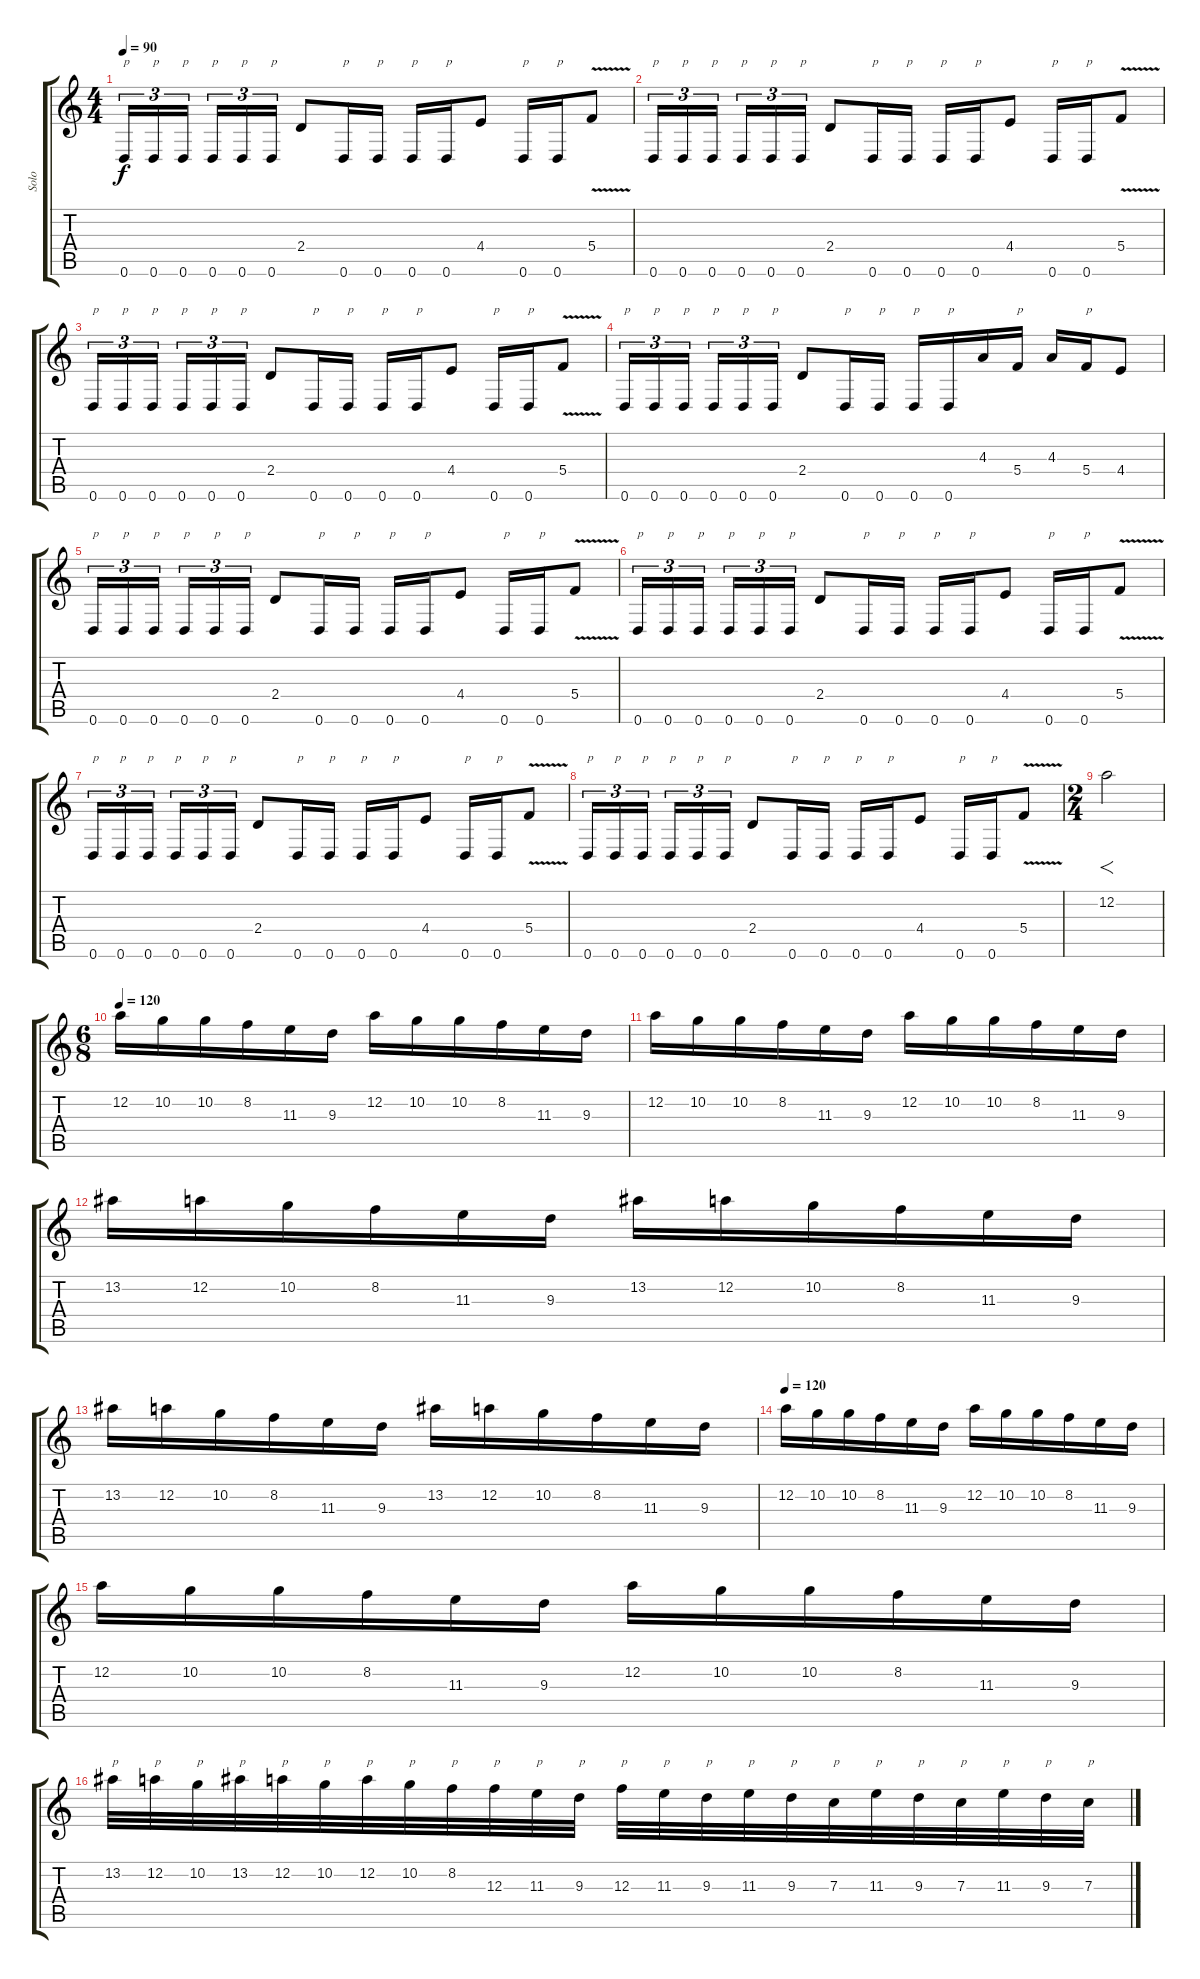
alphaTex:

\track ("Solo" "Solo") {instrument distortionguitar}
\staff {score tabs}
\tuning (D4 A3 F3 C3 G2 D2) {hide}
\ts (4 4)
\tempo 90
\clef g2
\ks c
0.6.16{tu (3 2) txt "p" dy f volume 0} 0.6.16{tu (3 2) txt "p"} 0.6.16{tu (3 2) txt "p" beam splitsecondary} 0.6.16{tu (3 2) txt "p"} 0.6.16{tu (3 2) txt "p"} 0.6.16{tu (3 2) txt "p"} 2.4.8 0.6.16{txt "p"} 0.6.16{txt "p"} 0.6.16{txt "p"} 0.6.16{txt "p"} 4.4.8 0.6.16{txt "p"} 0.6.16{txt "p"} 5.4{v}.8 |
0.6.16{tu (3 2) txt "p"} 0.6.16{tu (3 2) txt "p"} 0.6.16{tu (3 2) txt "p" beam splitsecondary} 0.6.16{tu (3 2) txt "p"} 0.6.16{tu (3 2) txt "p"} 0.6.16{tu (3 2) txt "p"} 2.4.8 0.6.16{txt "p"} 0.6.16{txt "p"} 0.6.16{txt "p"} 0.6.16{txt "p"} 4.4.8 0.6.16{txt "p"} 0.6.16{txt "p"} 5.4{v}.8 |
0.6.16{tu (3 2) txt "p"} 0.6.16{tu (3 2) txt "p"} 0.6.16{tu (3 2) txt "p" beam splitsecondary} 0.6.16{tu (3 2) txt "p"} 0.6.16{tu (3 2) txt "p"} 0.6.16{tu (3 2) txt "p"} 2.4.8 0.6.16{txt "p"} 0.6.16{txt "p"} 0.6.16{txt "p"} 0.6.16{txt "p"} 4.4.8 0.6.16{txt "p"} 0.6.16{txt "p"} 5.4{v}.8 |
0.6.16{tu (3 2) txt "p"} 0.6.16{tu (3 2) txt "p"} 0.6.16{tu (3 2) txt "p" beam splitsecondary} 0.6.16{tu (3 2) txt "p"} 0.6.16{tu (3 2) txt "p"} 0.6.16{tu (3 2) txt "p"} 2.4.8 0.6.16{txt "p"} 0.6.16{txt "p"} 0.6.16{txt "p"} 0.6.16{txt "p"} 4.3.16 5.4.16{txt "p"} 4.3.16 5.4.16{txt "p"} 4.4.8 |
0.6.16{tu (3 2) txt "p"} 0.6.16{tu (3 2) txt "p"} 0.6.16{tu (3 2) txt "p" beam splitsecondary} 0.6.16{tu (3 2) txt "p"} 0.6.16{tu (3 2) txt "p"} 0.6.16{tu (3 2) txt "p"} 2.4.8 0.6.16{txt "p"} 0.6.16{txt "p"} 0.6.16{txt "p"} 0.6.16{txt "p"} 4.4.8 0.6.16{txt "p"} 0.6.16{txt "p"} 5.4{v}.8 |
0.6.16{tu (3 2) txt "p"} 0.6.16{tu (3 2) txt "p"} 0.6.16{tu (3 2) txt "p" beam splitsecondary} 0.6.16{tu (3 2) txt "p"} 0.6.16{tu (3 2) txt "p"} 0.6.16{tu (3 2) txt "p"} 2.4.8 0.6.16{txt "p"} 0.6.16{txt "p"} 0.6.16{txt "p"} 0.6.16{txt "p"} 4.4.8 0.6.16{txt "p"} 0.6.16{txt "p"} 5.4{v}.8 |
0.6.16{tu (3 2) txt "p"} 0.6.16{tu (3 2) txt "p"} 0.6.16{tu (3 2) txt "p" beam splitsecondary} 0.6.16{tu (3 2) txt "p"} 0.6.16{tu (3 2) txt "p"} 0.6.16{tu (3 2) txt "p"} 2.4.8 0.6.16{txt "p"} 0.6.16{txt "p"} 0.6.16{txt "p"} 0.6.16{txt "p"} 4.4.8 0.6.16{txt "p"} 0.6.16{txt "p"} 5.4{v}.8 |
0.6.16{tu (3 2) txt "p"} 0.6.16{tu (3 2) txt "p"} 0.6.16{tu (3 2) txt "p" beam splitsecondary} 0.6.16{tu (3 2) txt "p"} 0.6.16{tu (3 2) txt "p"} 0.6.16{tu (3 2) txt "p"} 2.4.8 0.6.16{txt "p"} 0.6.16{txt "p"} 0.6.16{txt "p"} 0.6.16{txt "p"} 4.4.8 0.6.16{txt "p"} 0.6.16{txt "p"} 5.4{v}.8 |
\ts (2 4)
12.2.2{f volume 16} |
\ts (6 8)
\tempo 120
12.2.16 10.2.16 10.2.16 8.2.16 11.3.16 9.3.16 12.2.16 10.2.16 10.2.16 8.2.16 11.3.16 9.3.16 |
12.2.16 10.2.16 10.2.16 8.2.16 11.3.16 9.3.16 12.2.16 10.2.16 10.2.16 8.2.16 11.3.16 9.3.16 |
13.2.16 12.2.16 10.2.16 8.2.16 11.3.16 9.3.16 13.2.16 12.2.16 10.2.16 8.2.16 11.3.16 9.3.16 |
13.2.16 12.2.16 10.2.16 8.2.16 11.3.16 9.3.16 13.2.16 12.2.16 10.2.16 8.2.16 11.3.16 9.3.16 |
\tempo 120
12.2.16 10.2.16 10.2.16 8.2.16 11.3.16 9.3.16 12.2.16 10.2.16 10.2.16 8.2.16 11.3.16 9.3.16 |
12.2.16 10.2.16 10.2.16 8.2.16 11.3.16 9.3.16 12.2.16 10.2.16 10.2.16 8.2.16 11.3.16 9.3.16 |
13.2.32{txt "p"} 12.2.32{txt "p"} 10.2.32{txt "p"} 13.2.32{txt "p"} 12.2.32{txt "p"} 10.2.32{txt "p"} 12.2.32{txt "p"} 10.2.32{txt "p"} 8.2.32{txt "p"} 12.3.32{txt "p"} 11.3.32{txt "p"} 9.3.32{txt "p"} 12.3.32{txt "p"} 11.3.32{txt "p"} 9.3.32{txt "p"} 11.3.32{txt "p"} 9.3.32{txt "p"} 7.3.32{txt "p"} 11.3.32{txt "p"} 9.3.32{txt "p"} 7.3.32{txt "p"} 11.3.32{txt "p"} 9.3.32{txt "p"} 7.3.32{txt "p"}
